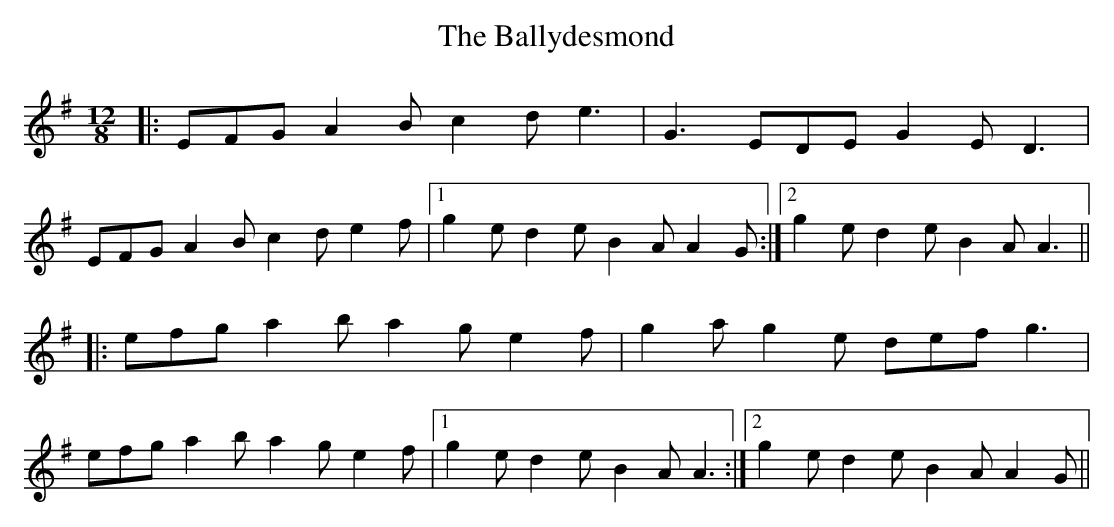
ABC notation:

X:1
T: The Ballydesmond
M: 12/8
L: 1/8
K: Ador
|:EFG A2B c2d e3|G3 EDE G2E D3|
EFG A2B c2d e2f|1 g2e d2e B2A A2G:|2 g2e d2e B2A A3||
|:efg a2b a2g e2f|g2a g2e def g3|
efg a2b a2g e2f|1 g2e d2e B2A A3:|2 g2e d2e B2A A2G||
